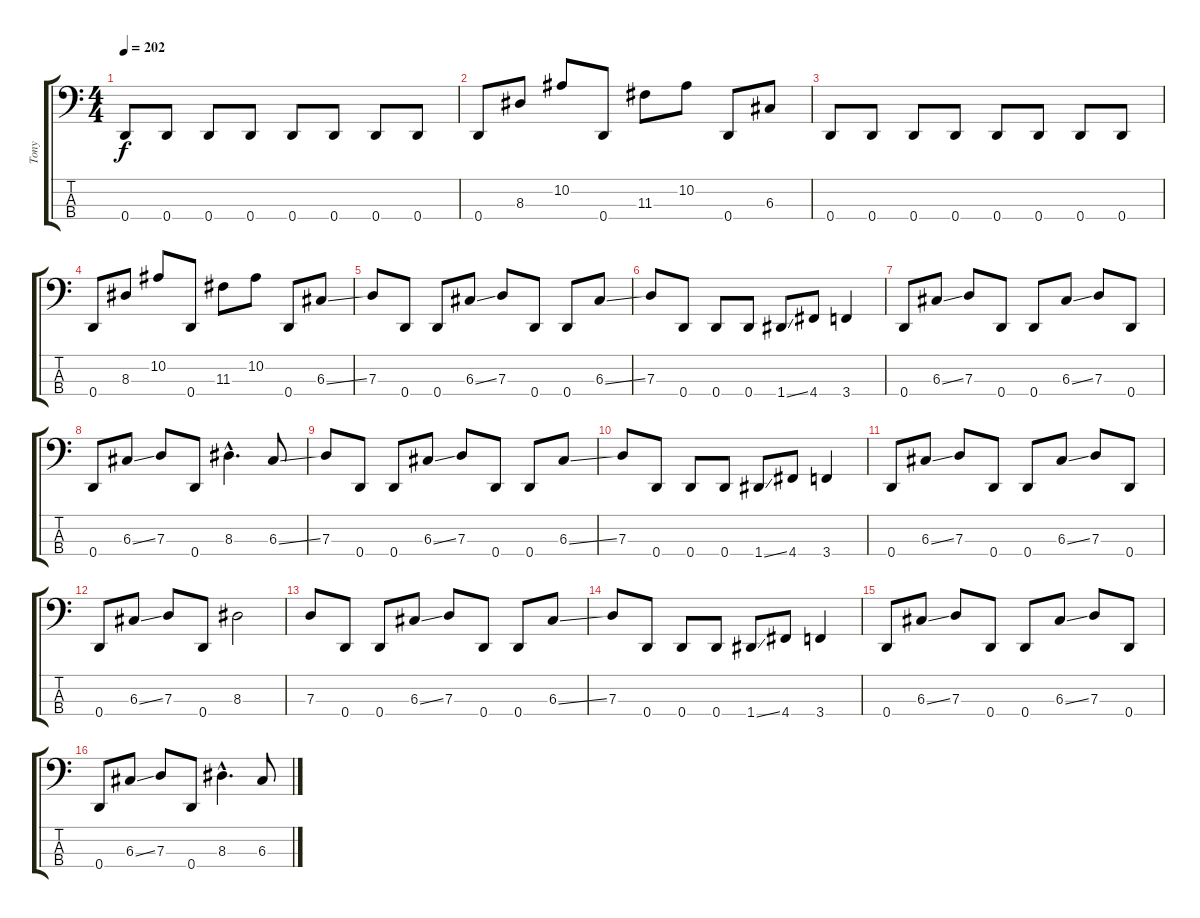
\track ("Tony" "Tony") {instrument electricbasspick}
\staff {score tabs}
\tuning (F2 C2 G1 D1) {hide}
\ts (4 4)
\tempo 202
\clef f4
\ks c
0.4.8{dy f} 0.4.8 0.4.8 0.4.8 0.4.8 0.4.8 0.4.8 0.4.8 |
0.4.8 8.3.8 10.2.8 0.4.8 11.3.8 10.2.8 0.4.8 6.3.8 |
0.4.8 0.4.8 0.4.8 0.4.8 0.4.8 0.4.8 0.4.8 0.4.8 |
0.4.8 8.3.8 10.2.8 0.4.8 11.3.8 10.2.8 0.4.8 6.3{ss}.8 |
7.3.8 0.4.8 0.4.8 6.3{ss}.8 7.3.8 0.4.8 0.4.8 6.3{ss}.8 |
7.3.8 0.4.8 0.4.8 0.4.8 1.4{ss}.8 4.4.8 3.4.4 |
0.4.8 6.3{ss}.8 7.3.8 0.4.8 0.4.8 6.3{ss}.8 7.3.8 0.4.8 |
0.4.8 6.3{ss}.8 7.3.8 0.4.8 8.3{hac}.4{d} 6.3{ss}.8 |
7.3.8 0.4.8 0.4.8 6.3{ss}.8 7.3.8 0.4.8 0.4.8 6.3{ss}.8 |
7.3.8 0.4.8 0.4.8 0.4.8 1.4{ss}.8 4.4.8 3.4.4 |
0.4.8 6.3{ss}.8 7.3.8 0.4.8 0.4.8 6.3{ss}.8 7.3.8 0.4.8 |
0.4.8 6.3{ss}.8 7.3.8 0.4.8 8.3.2 |
7.3.8 0.4.8 0.4.8 6.3{ss}.8 7.3.8 0.4.8 0.4.8 6.3{ss}.8 |
7.3.8 0.4.8 0.4.8 0.4.8 1.4{ss}.8 4.4.8 3.4.4 |
0.4.8 6.3{ss}.8 7.3.8 0.4.8 0.4.8 6.3{ss}.8 7.3.8 0.4.8 |
0.4.8 6.3{ss}.8 7.3.8 0.4.8 8.3{hac}.4{d} 6.3{ss}.8
